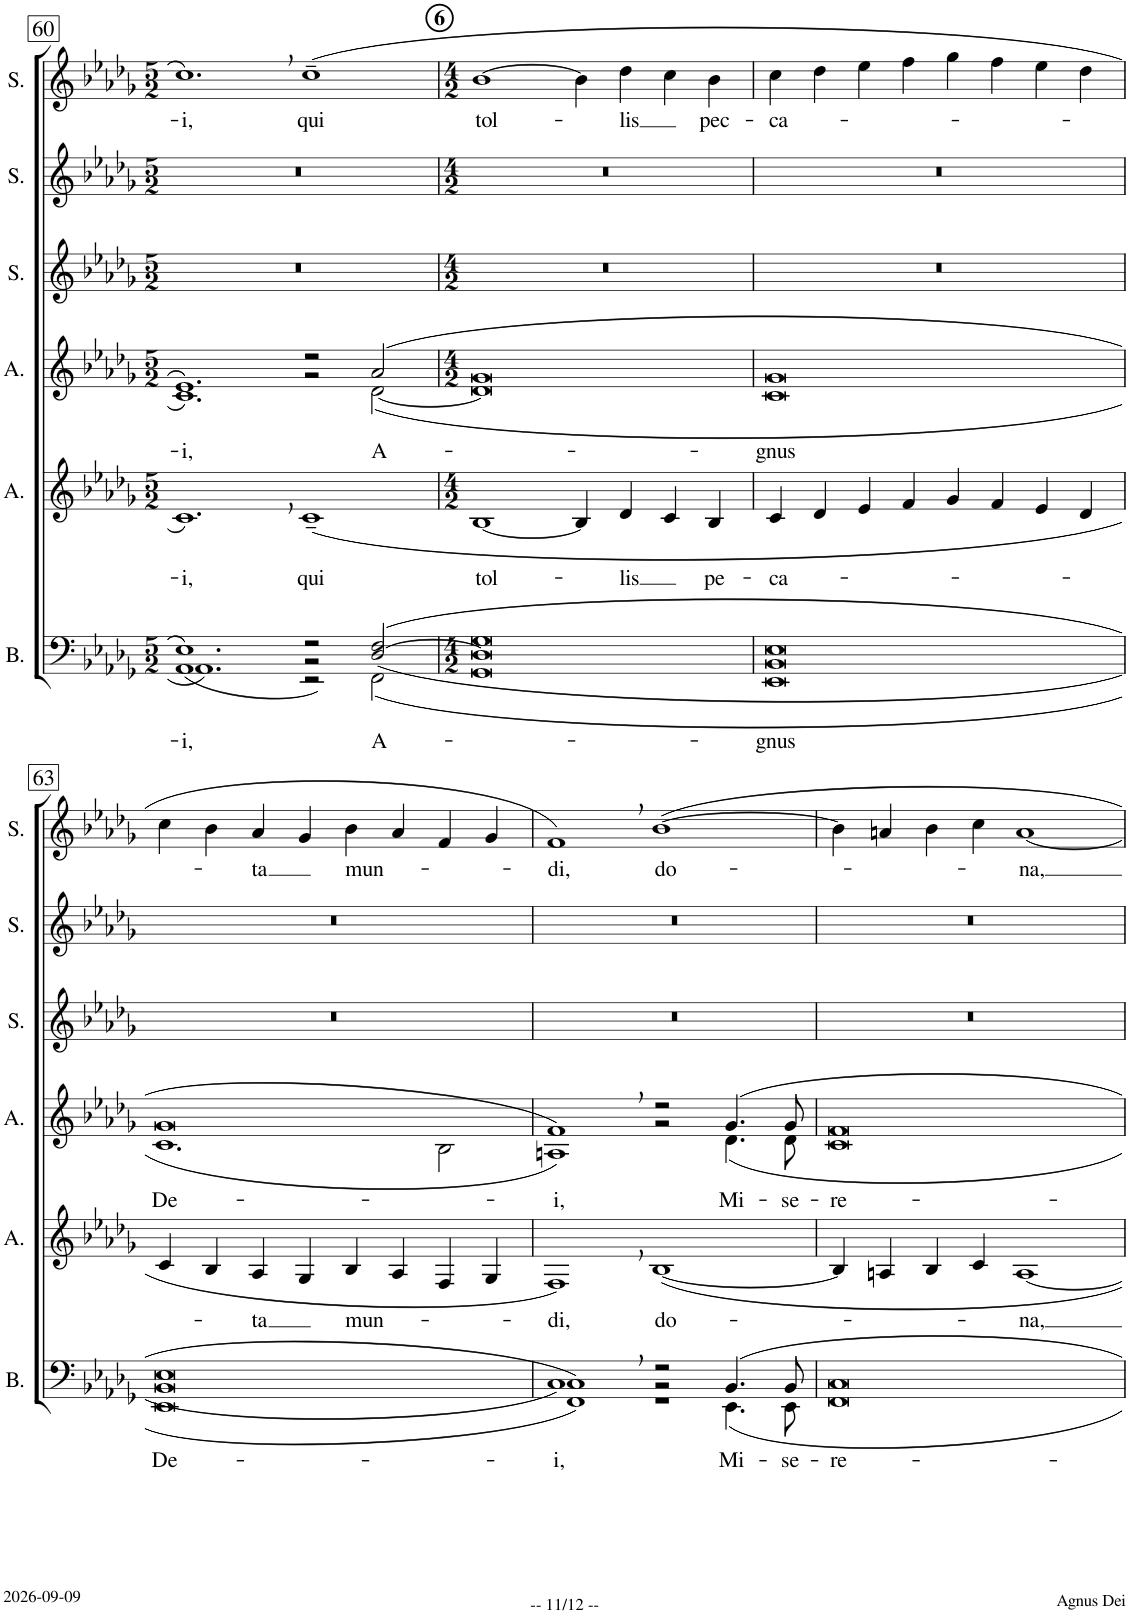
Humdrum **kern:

**kern	**text	**kern	**text	**kern	**text	**kern	**kern	**kern	**text
*part6	*part6	*part5	*part5	*part4	*part4	*part3	*part2	*part1	*part1
*staff6	*staff6	*staff5	*staff5	*staff4	*staff4	*staff3	*staff2	*staff1	*staff1
*I"Bass	*	*I"Alto	*	*I"Alto	*	*I"Soprano	*I"Soprano	*I"Soprano	*
*I'B.	*	*I'A.	*	*I'A.	*	*I'S.	*I'S.	*I'S.	*
!!LO:PB:g=z
*clefF4	*	*clefG2	*	*clefG2	*	*clefG2	*clefG2	*clefG2	*
*k[b-e-a-d-g-]	*	*k[b-e-a-d-g-]	*	*k[b-e-a-d-g-]	*	*k[b-e-a-d-g-]	*k[b-e-a-d-g-]	*k[b-e-a-d-g-]	*
*M5/2	*	*M5/2	*	*M5/2	*	*M5/2	*M5/2	*M5/2	*
=60	=60	=60	=60	=60	=60	=60	=60	=60	=60
!	!LO:LY:b	!	!LO:LY:b	!	!LO:LY:b	!	!	!	!LO:LY:b
*^	*	*	*	*^	*	*	*	*	*
*	*^	*	*	*	*	*	*	*	*	*	*
1.E-	1.AA-	(1.AA-	-i,	1.c,<	-i,	1.e-	1.c	-i,	2%5r	2%5r	1.cc,	-i,
!	!	!	!	!	!LO:LY:b	!	!	!	!	!	!	!LO:LY:b
2r	2r	2r)	.	(1c~	qui	2r	2r	.	.	.	(1cc~	qui
!	!	!	!LO:LY:b	!	!	!	!	!LO:LY:b	!	!	!	!
(2F/	([2D-/	(2FF\	A-	.	.	(2a-/	([2d-\	A-	.	.	.	.
!!LO:REH:place=s1:a:B:cj:enc=circle:fs=12:t=6
=61	=61	=61	=61	=61	=61	=61	=61	=61	=61	=61	=61	=61
*M4/2	*	*	*	*M4/2	*	*M4/2	*	*	*M4/2	*M4/2	*M4/2	*
!	!	!	!	!	!LO:LY:b	!	!	!	!	!	!	!LO:LY:b
0G-	0D-]	0GG-	.	[1B-	tol-	0g-	0d-]	.	0r	0r	[1b-	tol-
.	.	.	.	4B-/]	.	.	.	.	.	.	4b-\]	.
!	!	!	!	!	!LO:LY:b	!	!	!	!	!	!	!LO:LY:b
.	.	.	.	4d-/	-lis	.	.	.	.	.	4dd-\	-lis
.	.	.	.	4c/	.	.	.	.	.	.	4cc\	.
!	!	!	!	!	!LO:LY:b	!	!	!	!	!	!	!LO:LY:b
.	.	.	.	4B-/	pe-	.	.	.	.	.	4b-\	pec-
=62	=62	=62	=62	=62	=62	=62	=62	=62	=62	=62	=62	=62
!	!	!	!LO:LY:b	!	!LO:LY:b	!	!	!LO:LY:b	!	!	!	!LO:LY:b
0E-	0BB-	0EE-	-gnus	4c/	-ca-	0g-	0c	-gnus	0r	0r	4cc\	-ca-
.	.	.	.	4d-/	.	.	.	.	.	.	4dd-\	.
.	.	.	.	4e-/	.	.	.	.	.	.	4ee-\	.
.	.	.	.	4f/	.	.	.	.	.	.	4ff\	.
.	.	.	.	4g-/	.	.	.	.	.	.	4gg-\	.
.	.	.	.	4f/	.	.	.	.	.	.	4ff\	.
.	.	.	.	4e-/	.	.	.	.	.	.	4ee-\	.
.	.	.	.	4d-/	.	.	.	.	.	.	4dd-\	.
!!LO:LB:g=z
=63	=63	=63	=63	=63	=63	=63	=63	=63	=63	=63	=63	=63
!	!	!	!LO:LY:b	!	!	!	!	!LO:LY:b	!	!	!	!
0E-	0BB-	0EE-	De-	4c/	.	0g-	1.c	De-	0r	0r	4cc\	.
.	.	.	.	4B-/	.	.	.	.	.	.	4b-\	.
!	!	!	!	!	!LO:LY:b	!	!	!	!	!	!	!LO:LY:b
.	.	.	.	4A-/	-ta	.	.	.	.	.	4a-/	-ta
.	.	.	.	4G-/	.	.	.	.	.	.	4g-/	.
!	!	!	!	!	!LO:LY:b	!	!	!	!	!	!	!LO:LY:b
.	.	.	.	4B-/	mun-	.	.	.	.	.	4b-\	mun-
.	.	.	.	4A-/	.	.	.	.	.	.	4a-/	.
.	.	.	.	4F/	.	.	2B-\	.	.	.	4f/	.
.	.	.	.	4G-/	.	.	.	.	.	.	4g-/	.
=64	=64	=64	=64	=64	=64	=64	=64	=64	=64	=64	=64	=64
!	!	!	!LO:LY:b	!	!LO:LY:b	!	!	!LO:LY:b	!	!	!	!LO:LY:b
1C,)	1C)	1FF)	-i,	1F,<)	-di,	1f,)	1An)	i,	0r	0r	1f,)	-di,
!	!	!	!	!	!LO:LY:b	!	!	!	!	!	!	!LO:LY:b
2r	2r	1r	.	[1B-	do-	2r	2r	.	.	.	[1b-	do-
!	!	!	!LO:LY:b	!	!	!	!	!LO:LY:b	!	!	!	!
4.BB-/	4.EE-\	.	Mi-	.	.	4.g-/	4.d-\	Mi-	.	.	.	.
!	!	!	!LO:LY:b	!	!	!	!	!LO:LY:b	!	!	!	!
8BB-/	8EE-\	.	-se-	.	.	8g-/	8d-\	-se-	.	.	.	.
*	*v	*v	*	*	*	*	*	*	*	*	*	*
=65	=65	=65	=65	=65	=65	=65	=65	=65	=65	=65	=65
!	!	!LO:LY:b	!	!	!	!	!LO:LY:b	!	!	!	!
0C	0FF	-re-	4B-/]	.	0f	0c	-re-	0r	0r	4b-\]	.
.	.	.	4An/	.	.	.	.	.	.	4an/	.
.	.	.	4B-/	.	.	.	.	.	.	4b-\	.
.	.	.	4c/	.	.	.	.	.	.	4cc\	.
!	!	!	!	!LO:LY:b	!	!	!	!	!	!	!LO:LY:b
.	.	.	[1A	-na,	.	.	.	.	.	[1a	-na,
*v	*v	*	*	*	*v	*v	*	*	*	*	*
=	=	=	=	=	=	=	=	=	=
*-	*-	*-	*-	*-	*-	*-	*-	*-	*-
